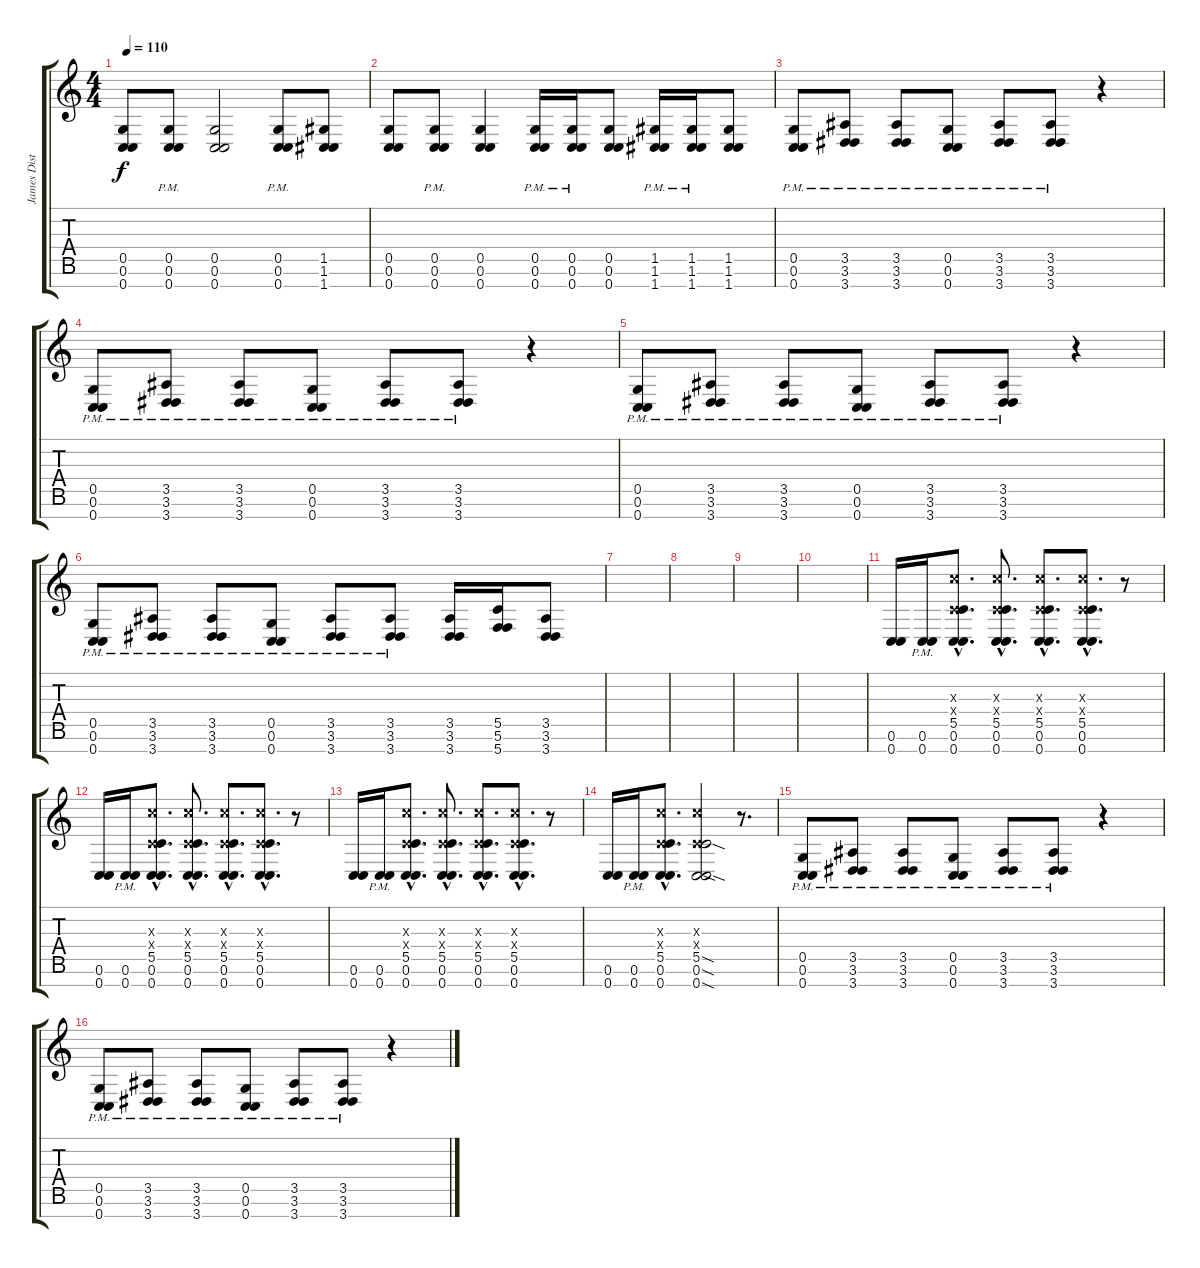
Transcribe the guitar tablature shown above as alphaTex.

\track ("James Distortion" "James Dist") {instrument distortionguitar}
\staff {score tabs}
\tuning (D4 A3 F3 C3 G2 C2 C2) {hide}
\ts (4 4)
\tempo 110
\clef g2
\ks c
(0.5 0.6 0.7).8{dy f} (0.5{pm} 0.6{pm} 0.7{pm}).8 (0.5 0.6 0.7).2 (0.5{pm} 0.6{pm} 0.7{pm}).8 (1.5 1.6 1.7).8 |
(0.5 0.6 0.7).8 (0.5{pm} 0.6{pm} 0.7{pm}).8 (0.5 0.6 0.7).4 (0.5{pm} 0.6{pm} 0.7{pm}).16 (0.5{pm} 0.6{pm} 0.7{pm}).16 (0.5 0.6 0.7).8 (1.5{pm} 1.6{pm} 1.7{pm}).16 (1.5{pm} 1.6{pm} 1.7{pm}).16 (1.5 1.6 1.7).8 |
(0.5 0.6{pm} 0.7{pm}).8 (3.5 3.6{pm} 3.7{pm}).8 (3.5 3.6{pm} 3.7{pm}).8 (0.5 0.6{pm} 0.7{pm}).8 (3.5 3.6{pm} 3.7{pm}).8 (3.5 3.6{pm} 3.7{pm}).8 r.4 |
(0.5 0.6{pm} 0.7{pm}).8 (3.5 3.6{pm} 3.7{pm}).8 (3.5 3.6{pm} 3.7{pm}).8 (0.5 0.6{pm} 0.7{pm}).8 (3.5 3.6{pm} 3.7{pm}).8 (3.5 3.6{pm} 3.7{pm}).8 r.4 |
(0.5 0.6{pm} 0.7{pm}).8 (3.5 3.6{pm} 3.7{pm}).8 (3.5 3.6{pm} 3.7{pm}).8 (0.5 0.6{pm} 0.7{pm}).8 (3.5 3.6{pm} 3.7{pm}).8 (3.5 3.6{pm} 3.7{pm}).8 r.4 |
(0.5 0.6{pm} 0.7{pm}).8 (3.5 3.6{pm} 3.7{pm}).8 (3.5 3.6{pm} 3.7{pm}).8 (0.5 0.6{pm} 0.7{pm}).8 (3.5 3.6{pm} 3.7{pm}).8 (3.5 3.6{pm} 3.7{pm}).8 (3.5 3.6 3.7).16 (5.5 5.6 5.7).16 (3.5 3.6 3.7).8 |
|
|
|
|
(0.6 0.7).16 (0.6{pm} 0.7{pm}).16 (7.3{hac x} 0.4{hac x} 5.5{hac} 0.6{hac} 0.7{hac}).8{d} (7.3{hac x} 0.4{hac x} 5.5{hac} 0.6{hac} 0.7{hac}).8{d} (7.3{hac x} 0.4{hac x} 5.5{hac} 0.6{hac} 0.7{hac}).8{d} (7.3{hac x} 0.4{hac x} 5.5{hac} 0.6{hac} 0.7{hac}).8{d} r.8 |
(0.6 0.7).16 (0.6{pm} 0.7{pm}).16 (7.3{hac x} 0.4{hac x} 5.5{hac} 0.6{hac} 0.7{hac}).8{d} (7.3{hac x} 0.4{hac x} 5.5{hac} 0.6{hac} 0.7{hac}).8{d} (7.3{hac x} 0.4{hac x} 5.5{hac} 0.6{hac} 0.7{hac}).8{d} (7.3{hac x} 0.4{hac x} 5.5{hac} 0.6{hac} 0.7{hac}).8{d} r.8 |
(0.6 0.7).16 (0.6{pm} 0.7{pm}).16 (7.3{hac x} 0.4{hac x} 5.5{hac} 0.6{hac} 0.7{hac}).8{d} (7.3{hac x} 0.4{hac x} 5.5{hac} 0.6{hac} 0.7{hac}).8{d} (7.3{hac x} 0.4{hac x} 5.5{hac} 0.6{hac} 0.7{hac}).8{d} (7.3{hac x} 0.4{hac x} 5.5{hac} 0.6{hac} 0.7{hac}).8{d} r.8 |
(0.6 0.7).16 (0.6{pm} 0.7{pm}).16 (7.3{hac x} 0.4{hac x} 5.5{hac} 0.6{hac} 0.7{hac}).8{d} (7.3{x} 0.4{x} 5.5{sod} 0.6{sod} 0.7{sod}).2 r.8{d} |
(0.5 0.6{pm} 0.7{pm}).8 (3.5 3.6{pm} 3.7{pm}).8 (3.5 3.6{pm} 3.7{pm}).8 (0.5 0.6{pm} 0.7{pm}).8 (3.5 3.6{pm} 3.7{pm}).8 (3.5 3.6{pm} 3.7{pm}).8 r.4 |
(0.5 0.6{pm} 0.7{pm}).8 (3.5 3.6{pm} 3.7{pm}).8 (3.5 3.6{pm} 3.7{pm}).8 (0.5 0.6{pm} 0.7{pm}).8 (3.5 3.6{pm} 3.7{pm}).8 (3.5 3.6{pm} 3.7{pm}).8 r.4
